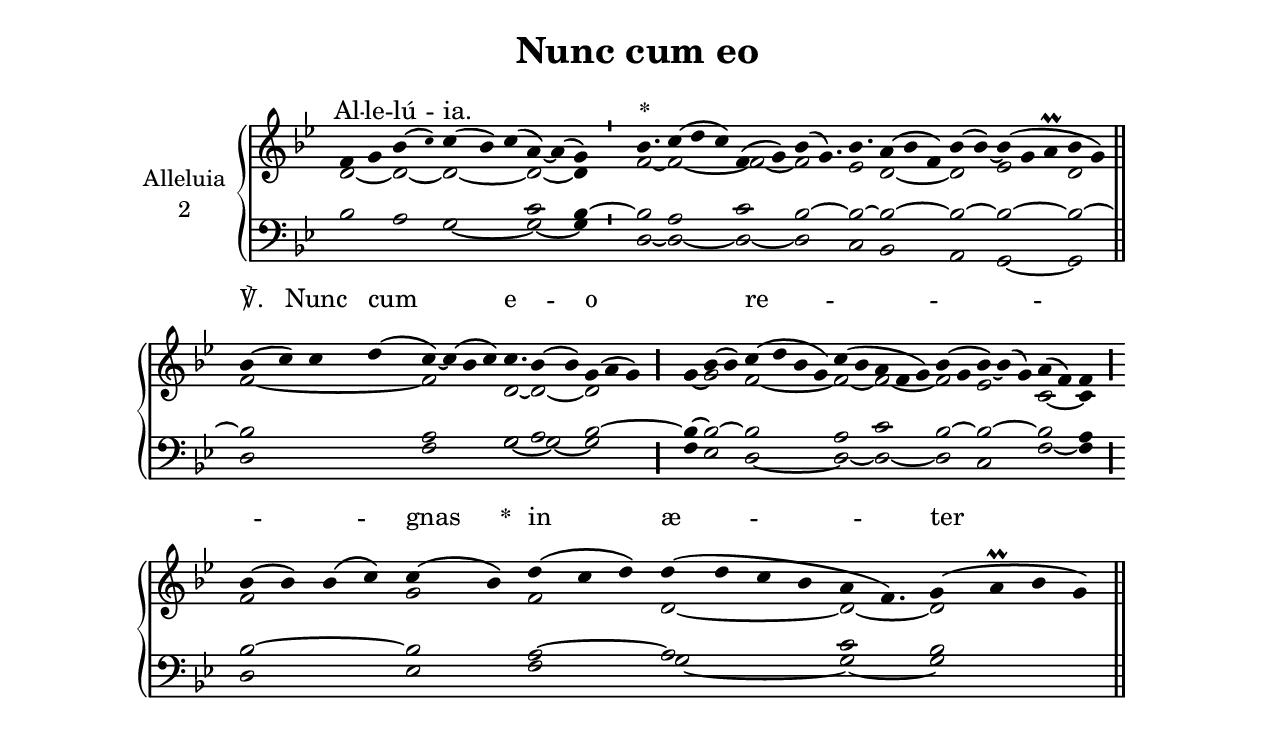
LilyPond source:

\version "2.18"
\include "gregorian.ly"
\include "noh2.ily"


%Page reference: page iii.451 (addenum pp6)
%(volume.page)

global = {
 \key g \minor
 \cadenzaOn 
}

\header {
  title = \markup \center-column {"Nunc cum eo" \vspace #1 }
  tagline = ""
  composer = ""
}

\paper {
 #(include-special-characters)
  oddHeaderMarkup = \markup \fill-line {
    \line {}
    \center-column {
      \on-the-fly #first-page     " "
      \on-the-fly #not-first-page "Nunc cum eo"
    }
    \line { \on-the-fly #print-page-number-check-first \fromproperty #'page:page-number-string }
  }
  evenHeaderMarkup = \markup \fill-line {
    \line { \on-the-fly #print-page-number-check-first \fromproperty #'page:page-number-string }
    \center-column { "Nunc cum eo" }
    \line {}
  }
}

chantText = \lyricmode {
Al -- le -- lú -- ia. _ _ 
\set stanza = " * " _ _ _ _ _ _ ℣. 
Nunc cum e -- _ o _ _ 
re -- _ _ _ _ _ _ gnas 
\set stanza = " * " 
in æ -- ter -- _ num. _ }

chantMusic = {
\tieDown   f'4 g'4 bes'4 ( \once \tweak #'font-size #-4 c'' ) c''4 ( bes'4) c''4 ( a'4) ~ a'4 ( g'4) \divisioMinima
 bes'4. c''4 ( d''4 c''4) f'4 ( g'4) bes'4 ( g'4.) bes'4. a'4 ( bes'4 f'4) bes'4 ( bes'4) ~ bes'4 ( g'4 a'\prall bes'4 g'4) \finalis
 bes'4 ( c''4) c''4 d''4 ( c''4) ~ c''4 ( bes'4 c''4) c''4. bes'4 ( bes'4) g'4 ( a'4 g'4) \divisioMaior
 g'4 bes'4 ( bes'4) c''4 ( d''4 bes'4 g'4) c''4 ( bes'4 a'4 f'4 g'4) bes'4 ( g'4 bes'4) ~ bes'4 ( g'4) a'4 ( f'4) f'4 \divisioMaior
 bes'4 ( bes'4) bes'4 ( c''4) c''4 ( bes'4) d''4 ( c''4 d''4) d''4 ( d''4 c''4 bes'4 a'4 f'4.) g'4 ( a'\prall bes'4 g'4) \finalis

}

altoMusic = {
d'2 ~ d'2 ~ d'2*3/2 ~ d'2 ~ d'4 \divisioMinima
f'2*3/4 ~ f'2*3/2 ~ f'2 ~ f'2*5/4 ees'2*3/4 d'2*3/2 ~ d'2 ees'2*3/2 d'2 \finalis
f'2*4/2 ~ f'2*4/2 d'2*3/4 ~ d'2 ~ d'2*3/2 \divisioMaior
g'4 ~ g'2 f'2*4/2 ~ f'2 ~ f'2*3/2 ~ f'2 ees'2*3/2 c'2 ~ c'4 \divisioMaior
f'2*4/2 g'2 f'2*3/2 d'2*4/2 ~ d'2*5/4 ~ d'2*4/2 \finalis
}

tenorMusic = {
r2*7/2 c'2 bes4 ~ \divisioMinima
bes2*3/4 a2*3/2 c'2 bes2*5/4 ~ bes2*3/4 ~ bes2*3/2 ~ bes2 ~ bes2*3/2 ~ bes2 ~ \finalis
bes2*4/2 a2*4/2 g2*3/4 a2 bes2*3/2 ~ \divisioMaior
bes4 ~ bes2 ~ bes2*4/2 a2 c'2*3/2 bes2 ~ bes2*3/2 ~ bes2 a4 \divisioMaior
bes2*4/2 ~ bes2 a2*3/2 ~ a2*4/2 c'2*5/4 bes2*4/2 \finalis
}

bassMusic = {
bes2 a2 g2*3/2 ~ g2 ~ g4 \divisioMinima
d2*3/4 ~ d2*3/2 ~ d2 ~ d2*5/4 c2*3/4 bes,2*3/2 a,2 g,2*3/2 ~ g,2 \finalis
d2*4/2 f2*4/2 g2*3/4 ~ g2 ~ g2*3/2 \divisioMaior
f4 ees2 d2*4/2 ~ d2 ~ d2*3/2 ~ d2 c2*3/2 f2 ~ f4 \divisioMaior
d2*4/2 ees2 f2*3/2 g2*4/2 ~ g2*5/4 ~ g2*4/2 \finalis
}

voiceLines = {
\voiceLineStyle


}

\score{
  <<
    \new GrandStaff <<
      \set GrandStaff.autoBeaming = ##f
      \set GrandStaff.instrumentName = \markup \center-column {
        "Alleluia"
        "2"
      }
      \new Staff = up <<
        \new Voice = "chant" {
          \voiceOne \global \chantMusic
        }
        \new Voice {
          \voiceTwo \global \altoMusic
        }
      >>

      \new Staff = down <<
        \clef bass
        \new Voice {
          \voiceOne \global \tenorMusic
        }
        \new Voice {
          \voiceTwo \global \bassMusic
        }
	\new Voice {
        \voiceThree \global \voiceLines
        }
      >>
    >>
    \new Lyrics \lyricsto chant {
      \chantText
    }
  >>
  \layout{
  }
  \midi{
    \tempo 4 = 125
  }
}
